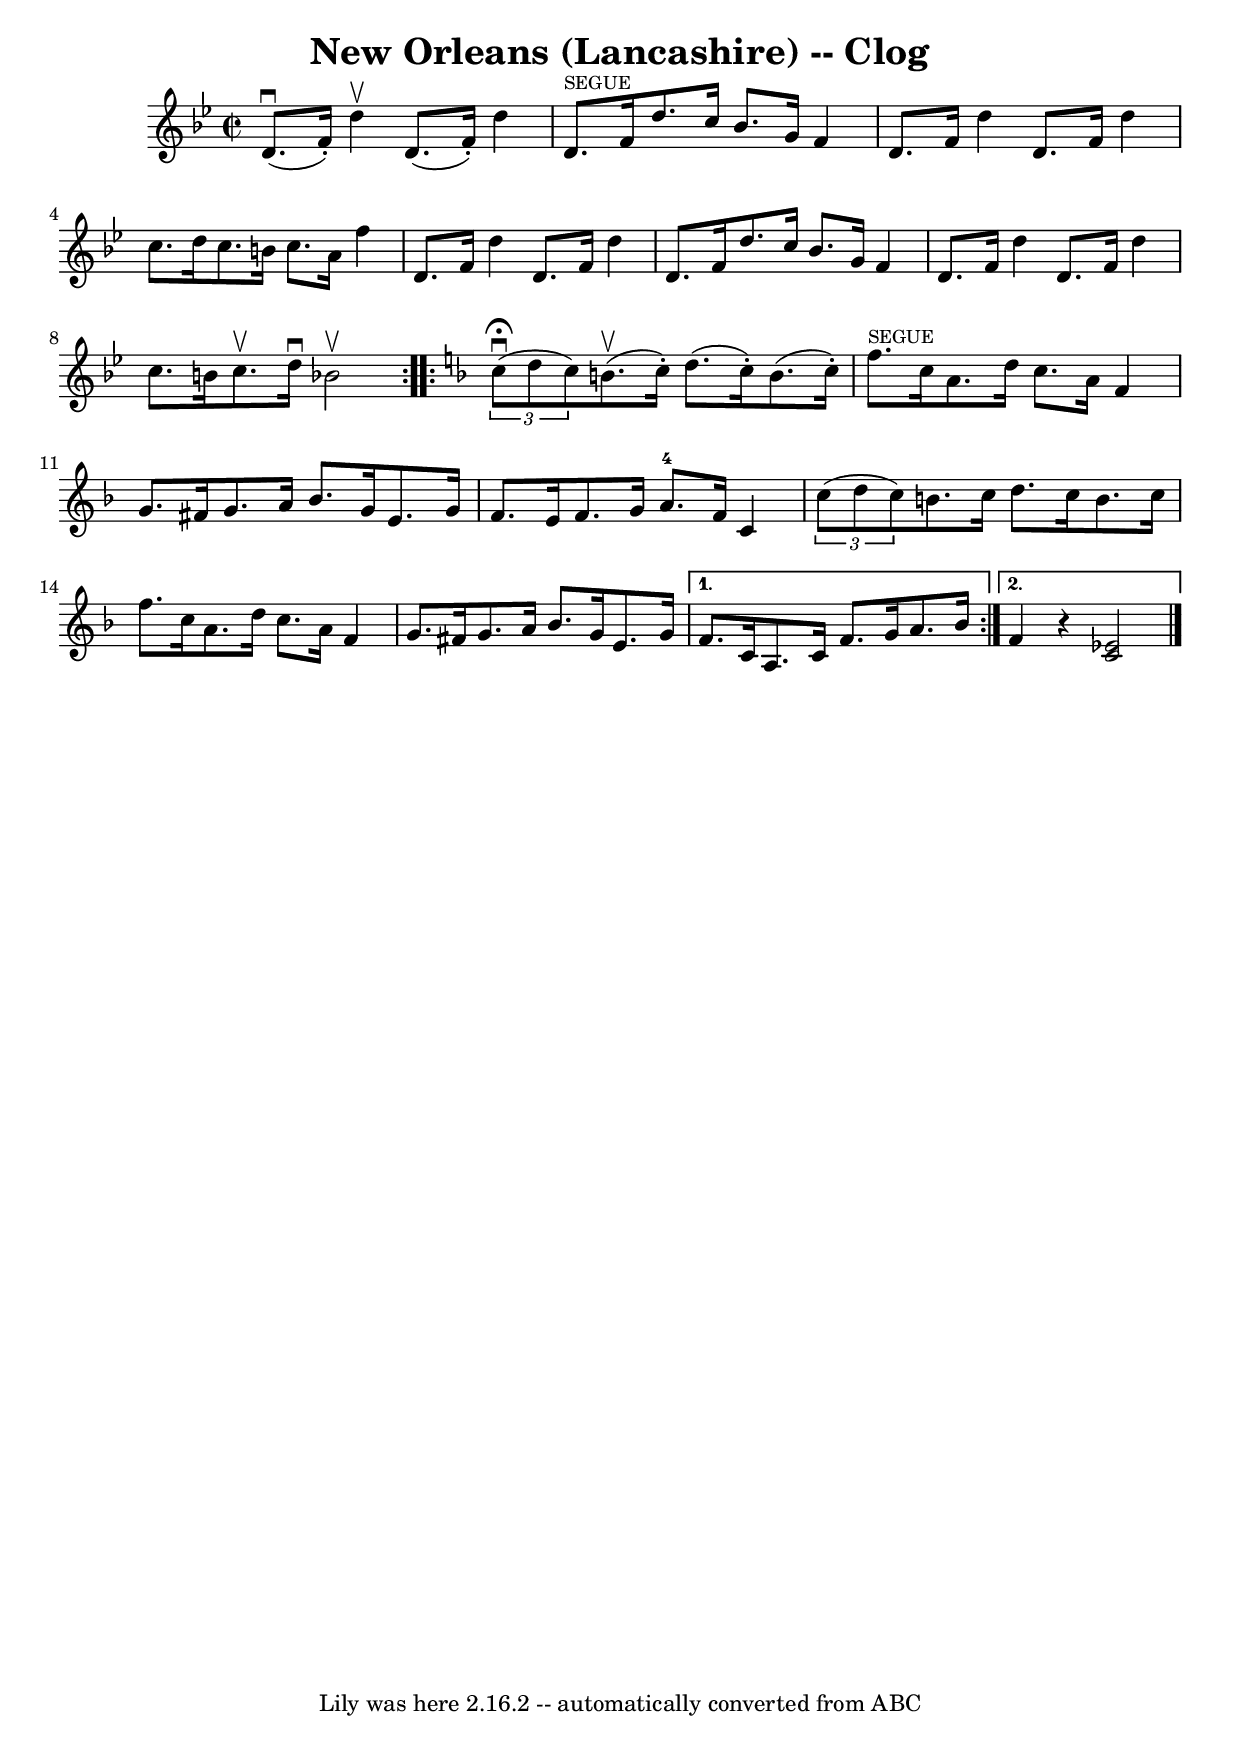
\version "2.16.2"
\include "Mammoth.ily"
\header {
  %% book = "Ryan's Mammoth Collection"
  crossRefNumber = "1"
  footnotes = "\\\\"
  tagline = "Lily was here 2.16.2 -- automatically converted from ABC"
  title = "New Orleans (Lancashire) -- Clog"

}
voicedefault =  {



  \repeat volta 2 {

    \override Staff.TimeSignature #'style = #'C
    \time 2/2 
    \key bes \major d'8.^\downbow(f'16 -.) d''4^\upbow d'8. 
    (f'16 -.) d''4    |
    d'8.^\segue f'16 d''8. c''16    
    bes'8. g'16 f'4    |
    d'8. f'16 d''4 d'8. f'16    
    d''4    |
    c''8. d''16 c''8. b'16 c''8. a'16 f''4   
    |
    d'8. f'16 d''4 d'8. f'16 d''4    |
    d'8.   
    f'16 d''8. c''16 bes'8. g'16 f'4    |
    d'8. f'16    
    d''4 d'8. f'16 d''4    |
    c''8. b'16 c''8.^\upbow   
    d''16^\downbow bes'!2^\upbow   
  }   
  \key f \major
  
  \repeat volta 2 {
    
    \times 2/3 { c''8^\fermata^\downbow(d''8 c''8) 
	       } b'8.^\upbow(
    c''16 -.) d''8. (c''16 -.) b'8. (c''16 -.)   |
    f''8. 
    ^\segue c''16 a'8. d''16 c''8. a'16 f'4    |
    g'8.  
    fis'16 g'8. a'16 bes'8. g'16 e'8. g'16    |
    f'8.   
    e'16 f'8. g'16 a'8.-4 f'16 c'4    |
    \times 2/3 { 
      c''8 (d''8 c''8) 
    } b'8. c''16 d''8. c''16 b'8.    
    c''16    |
    f''8. c''16 a'8. d''16 c''8. a'16 f'4    
    |
    g'8. fis'16 g'8. a'16 bes'8. g'16 e'8. g'16   
    
  } \alternative{{ f'8. c'16 a8. c'16 f'8. g'16 a'8.    
		   bes'16    
		 } { f'4    r4 << ees'2 c'2   >>     \bar "|."   
		   }
	       }

}

\score{
  <<

    \context Staff="default"
    {
      \voicedefault 
      
    }

  >>
  \layout {
    
  }
  \midi {
  }

}
